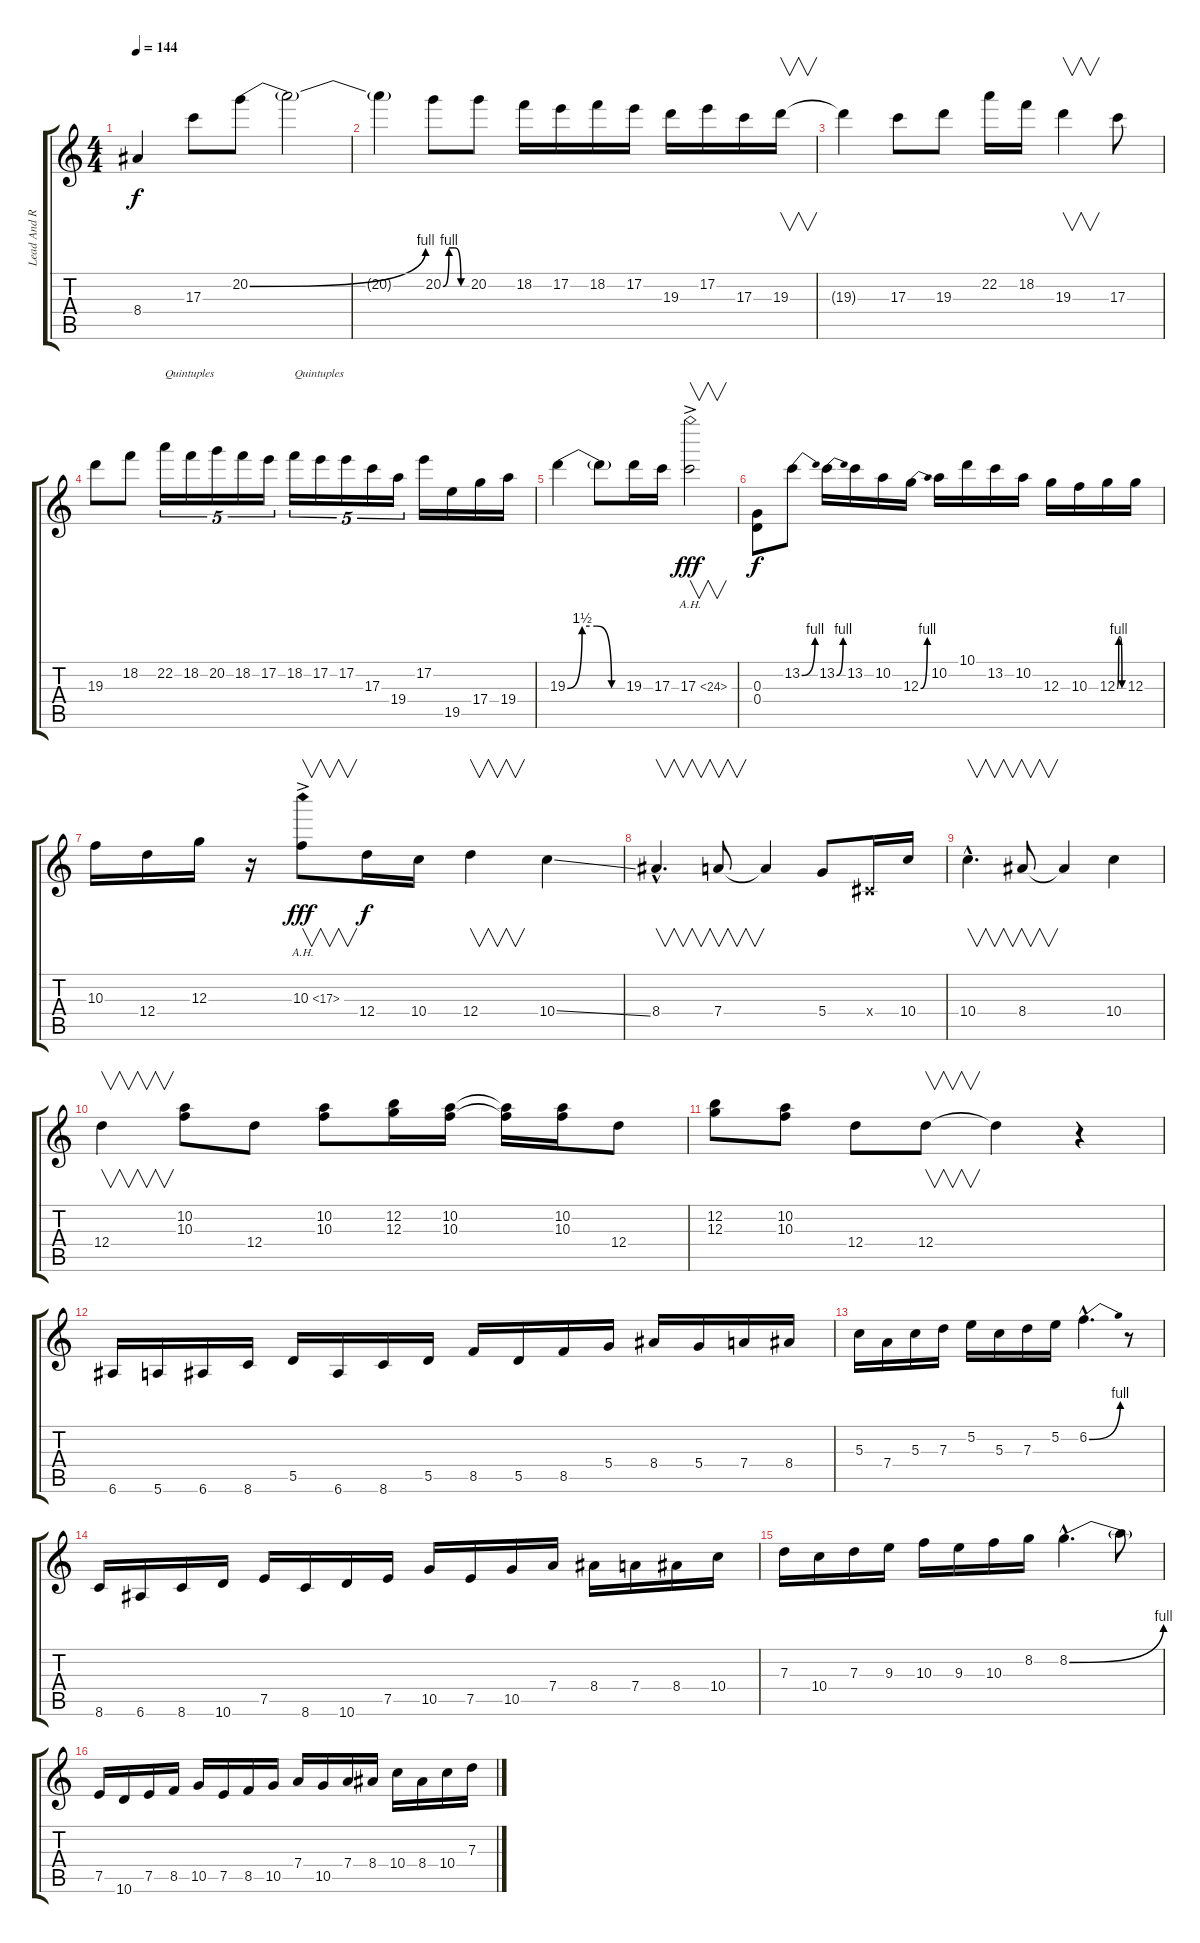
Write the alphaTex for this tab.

\track ("Lead And Rhythm Guitar" "Lead And R") {instrument overdrivenguitar}
\staff {score tabs}
\tuning (E4 B3 G3 D3 A2 E2) {hide}
\ts (4 4)
\tempo 144
\clef g2
\ks c
8.4.4{dy f} 17.3.8 20.2{be (bend 0 0 60 4)}.8 20.2{t}.2 |
20.2{t}.4 20.2{be (custom 0 0 15 4 30 4 45 0 60 0)}.8 20.2.8 18.2.16 17.2.16 18.2.16 17.2.16 19.3.16 17.2.16 17.3.16 19.3.16{v} |
19.3{t}.4 17.3.8 19.3.8 22.2.16 18.2.16 19.3.4{v} 17.3.8 |
19.3.8 18.2.8 22.2.16{tu (5 4) txt "Quintuples"} 18.2.16{tu (5 4)} 20.2.16{tu (5 4)} 18.2.16{tu (5 4)} 17.2.16{tu (5 4)} 18.2.16{tu (5 4) txt "Quintuples"} 17.2.16{tu (5 4)} 17.2.16{tu (5 4)} 17.3.16{tu (5 4)} 19.4.16{tu (5 4)} 17.2.16 19.5.16 17.4.16 19.4.16 |
19.3{be (custom 0 0 15 6 30 6 45 0 60 0)}.4 19.3{t}.8 19.3.16 17.3.16 17.3{ah 7 ac}.2{v dy fff} |
(0.3 0.4).8{dy f} 13.2{be (bend 0 0 60 4)}.8 13.2{be (bend 0 0 60 4)}.16 13.2.16 10.2.16 12.3{be (bend 0 0 60 4)}.16 10.2.16 10.1.16 13.2.16 10.2.16 12.3.16 10.3.16 12.3{be (custom 0 0 15 4 30 4 45 0 60 0)}.16 12.3.16 |
10.3.16 12.4.16 12.3.16 r.16 10.3{ah 7 ac}.8{v dy fff} 12.4.16{dy f} 10.4.16 12.4.4{v} 10.4{ss}.4 |
8.4{hac}.4{v d} 7.4.8{v} 7.4{t}.4 5.4.8 -1.4{x}.16 10.4.16 |
10.4{hac}.4{v d} 8.4.8{v} 8.4{t}.4 10.4.4 |
12.4.4{v} (10.2 10.3).8 12.4.8 (10.2 10.3).8 (12.2 12.3).16 (10.2 10.3).16 (10.2{t} 10.3{t}).16 (10.2 10.3).16 12.4.8 |
(12.2 12.3).8 (10.2 10.3).8 12.4.8 12.4.8{v} 12.4{t}.4 r.4 |
6.6.16 5.6.16 6.6.16 8.6.16 5.5.16 6.6.16 8.6.16 5.5.16 8.5.16 5.5.16 8.5.16 5.4.16 8.4.16 5.4.16 7.4.16 8.4.16 |
5.3.16 7.4.16 5.3.16 7.3.16 5.2.16 5.3.16 7.3.16 5.2.16 6.2{be (bend 0 0 60 4) hac}.4{d} r.8 |
8.6.16 6.6.16 8.6.16 10.6.16 7.5.16 8.6.16 10.6.16 7.5.16 10.5.16 7.5.16 10.5.16 7.4.16 8.4.16 7.4.16 8.4.16 10.4.16 |
7.3.16 10.4.16 7.3.16 9.3.16 10.3.16 9.3.16 10.3.16 8.2.16 8.2{be (bend 0 0 60 4) hac}.4{d} 8.2{t}.8 |
7.5.16 10.6.16 7.5.16 8.5.16 10.5.16 7.5.16 8.5.16 10.5.16 7.4.16 10.5.16 7.4.16 8.4.16 10.4.16 8.4.16 10.4.16 7.3.16
